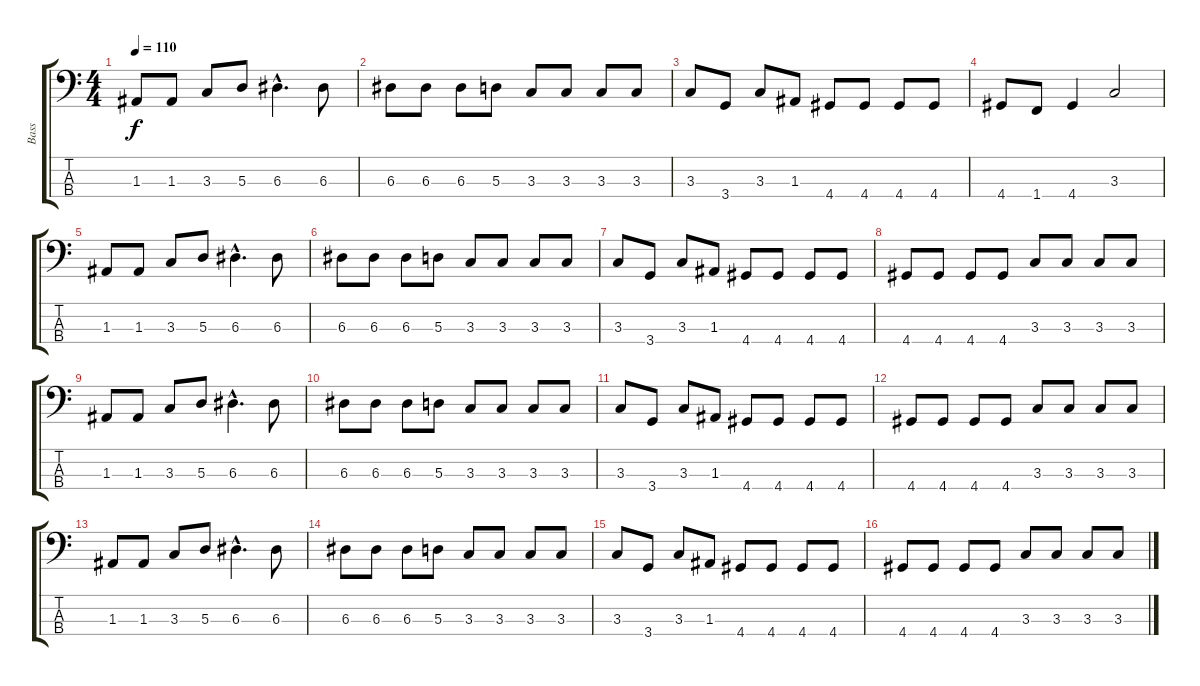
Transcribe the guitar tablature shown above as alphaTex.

\track ("Bass" "Bass") {instrument electricbassfinger}
\staff {score tabs}
\tuning (G2 D2 A1 E1) {hide}
\ts (4 4)
\tempo 110
\clef f4
\ks c
1.3.8{dy f} 1.3.8 3.3.8 5.3.8 6.3{hac}.4{d} 6.3.8 |
6.3.8 6.3.8 6.3.8 5.3.8 3.3.8 3.3.8 3.3.8 3.3.8 |
3.3.8 3.4.8 3.3.8 1.3.8 4.4.8 4.4.8 4.4.8 4.4.8 |
4.4.8 1.4.8 4.4.4 3.3.2 |
1.3.8 1.3.8 3.3.8 5.3.8 6.3{hac}.4{d} 6.3.8 |
6.3.8 6.3.8 6.3.8 5.3.8 3.3.8 3.3.8 3.3.8 3.3.8 |
3.3.8 3.4.8 3.3.8 1.3.8 4.4.8 4.4.8 4.4.8 4.4.8 |
4.4.8 4.4.8 4.4.8 4.4.8 3.3.8 3.3.8 3.3.8 3.3.8 |
1.3.8 1.3.8 3.3.8 5.3.8 6.3{hac}.4{d} 6.3.8 |
6.3.8 6.3.8 6.3.8 5.3.8 3.3.8 3.3.8 3.3.8 3.3.8 |
3.3.8 3.4.8 3.3.8 1.3.8 4.4.8 4.4.8 4.4.8 4.4.8 |
4.4.8 4.4.8 4.4.8 4.4.8 3.3.8 3.3.8 3.3.8 3.3.8 |
1.3.8 1.3.8 3.3.8 5.3.8 6.3{hac}.4{d} 6.3.8 |
6.3.8 6.3.8 6.3.8 5.3.8 3.3.8 3.3.8 3.3.8 3.3.8 |
3.3.8 3.4.8 3.3.8 1.3.8 4.4.8 4.4.8 4.4.8 4.4.8 |
4.4.8 4.4.8 4.4.8 4.4.8 3.3.8 3.3.8 3.3.8 3.3.8
